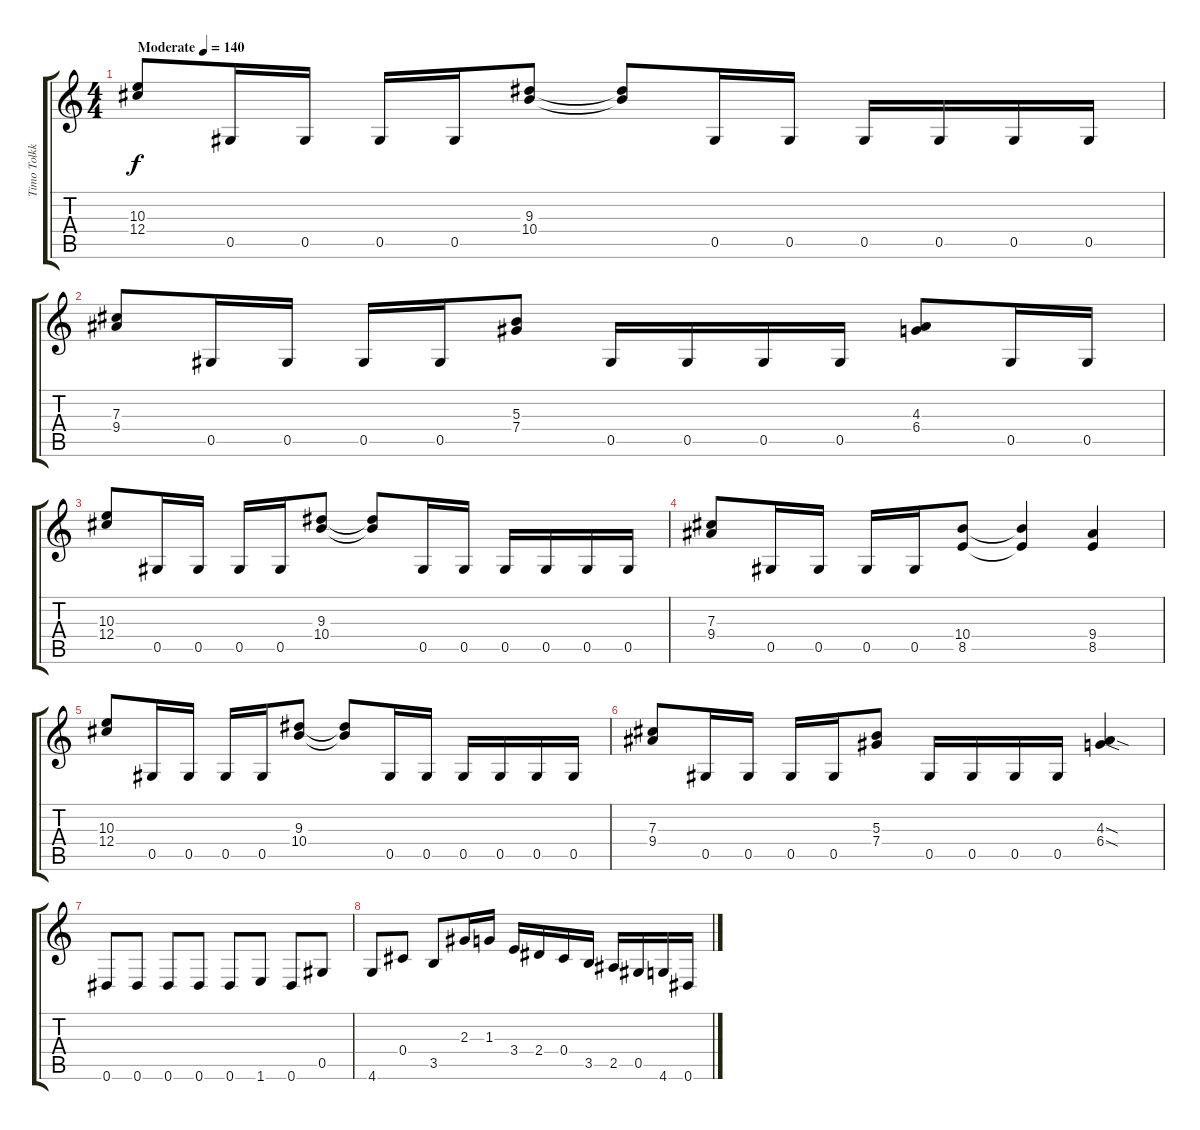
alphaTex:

\track ("Timo Tolkki II" "Timo Tolkk") {instrument distortionguitar}
\staff {score tabs}
\tuning (Eb4 Bb3 Gb3 Db3 Ab2 Eb2) {hide}
\ts (4 4)
\tempo (140 "Moderate")
\clef g2
\ks c
(10.3 12.4).8{dy f instrument distortionguitar} 0.5.16 0.5.16 0.5.16 0.5.16 (9.3 10.4).8 (9.3{t} 10.4{t}).8 0.5.16 0.5.16 0.5.16 0.5.16 0.5.16 0.5.16 |
(7.3 9.4).8 0.5.16 0.5.16 0.5.16 0.5.16 (5.3 7.4).8 0.5.16 0.5.16 0.5.16 0.5.16 (4.3 6.4).8 0.5.16 0.5.16 |
(10.3 12.4).8 0.5.16 0.5.16 0.5.16 0.5.16 (9.3 10.4).8 (9.3{t} 10.4{t}).8 0.5.16 0.5.16 0.5.16 0.5.16 0.5.16 0.5.16 |
(7.3 9.4).8 0.5.16 0.5.16 0.5.16 0.5.16 (10.4 8.5).8 (10.4{t} 8.5{t}).4 (9.4 8.5).4 |
(10.3 12.4).8 0.5.16 0.5.16 0.5.16 0.5.16 (9.3 10.4).8 (9.3{t} 10.4{t}).8 0.5.16 0.5.16 0.5.16 0.5.16 0.5.16 0.5.16 |
(7.3 9.4).8 0.5.16 0.5.16 0.5.16 0.5.16 (5.3 7.4).8 0.5.16 0.5.16 0.5.16 0.5.16 (4.3{sod} 6.4{sod}).4 |
0.6.8 0.6.8 0.6.8 0.6.8 0.6.8 1.6.8 0.6.8 0.5.8 |
4.6.8 0.4.8 3.5.8 2.3.16 1.3.16 3.4.16 2.4.16 0.4.16 3.5.16 2.5.16 0.5.16 4.6.16 0.6.16
